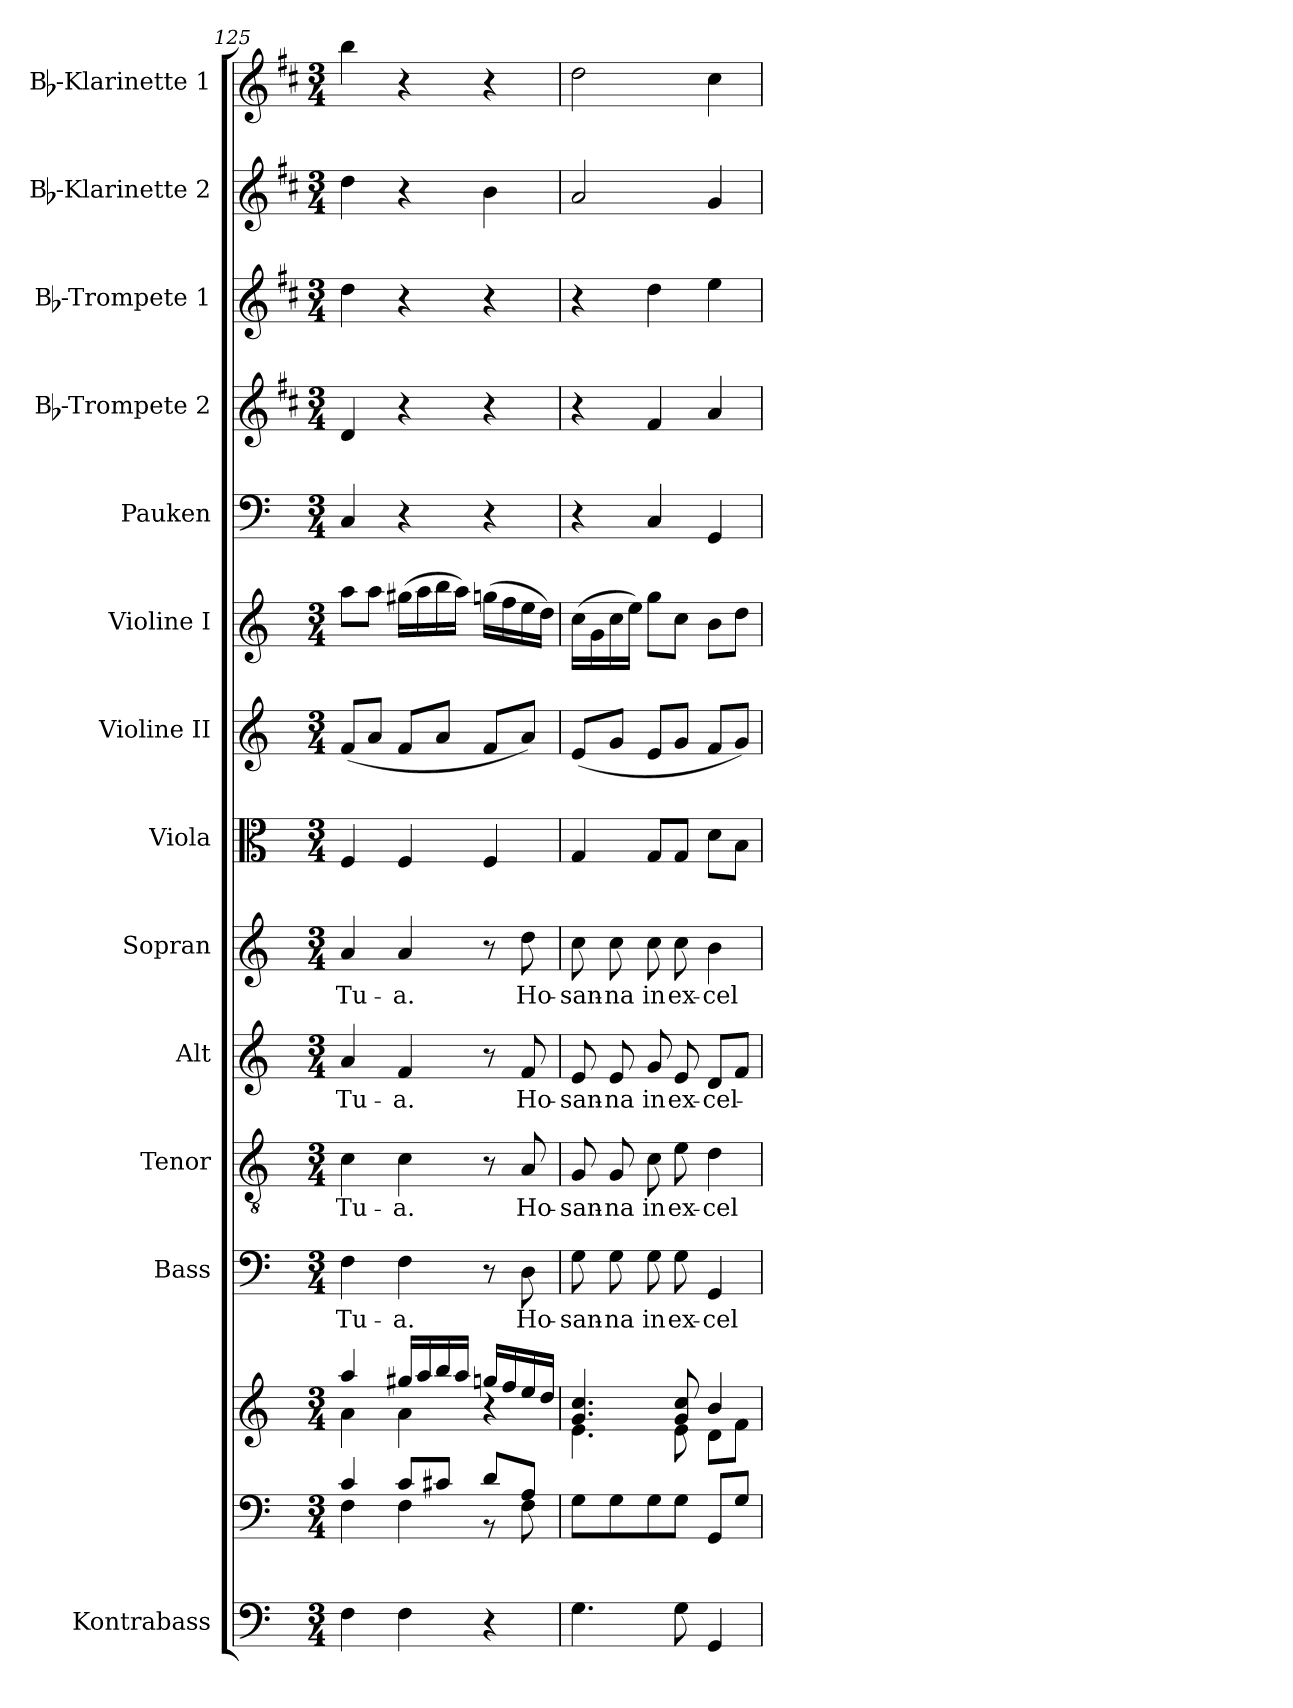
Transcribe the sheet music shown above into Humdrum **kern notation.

**kern	**kern	**kern	**kern	**text	**kern	**text	**kern	**text	**kern	**text	**kern	**kern	**kern	**kern	**kern	**kern	**kern	**kern
*part14	*part13	*part13	*part12	*part12	*part11	*part11	*part10	*part10	*part9	*part9	*part8	*part7	*part6	*part5	*part4	*part3	*part2	*part1
*staff15	*staff14	*staff13	*staff12	*staff12	*staff11	*staff11	*staff10	*staff10	*staff9	*staff9	*staff8	*staff7	*staff6	*staff5	*staff4	*staff3	*staff2	*staff1
*I"Kontrabass	*	*	*I"Bass	*	*I"Tenor	*	*I"Alt	*	*I"Sopran	*	*I"Viola	*I"Violine II	*I"Violine I	*I"Pauken	*I"Bb-Trompete 2	*I"Bb-Trompete 1	*I"Bb-Klarinette 2	*I"Bb-Klarinette 1
*I'Kb.	*	*	*I'B.	*	*I'T.	*	*I'A.	*	*I'S.	*	*I'Vla.	*I'Vl. II	*I'Vl. I	*I'Pk.	*I'Bb Trp. 2	*I'Bb Trp. 1	*I'Bb Kl. 2	*I'Bb Kl. 1
*clefF4	*clefF4	*clefG2	*clefF4	*	*clefGv2	*	*clefG2	*	*clefG2	*	*clefC3	*clefG2	*clefG2	*clefF4	*clefG2	*clefG2	*clefG2	*clefG2
*ITrd7c12	*	*	*	*	*	*	*	*	*	*	*	*	*	*	*ITrd1c2	*ITrd1c2	*ITrd1c2	*ITrd1c2
*k[]	*k[]	*k[]	*k[]	*	*k[]	*	*k[]	*	*k[]	*	*k[]	*k[]	*k[]	*k[]	*k[]	*k[]	*k[]	*k[]
*C:	*C:	*C:	*C:	*	*C:	*	*C:	*	*C:	*	*C:	*C:	*C:	*C:	*C:	*C:	*C:	*C:
*M3/4	*M3/4	*M3/4	*M3/4	*	*M3/4	*	*M3/4	*	*M3/4	*	*M3/4	*M3/4	*M3/4	*M3/4	*M3/4	*M3/4	*M3/4	*M3/4
=125	=125	=125	=125	=125	=125	=125	=125	=125	=125	=125	=125	=125	=125	=125	=125	=125	=125	=125
*	*^	*^	*	*	*	*	*	*	*	*	*	*	*	*	*	*	*	*
!	!	!	!	!	!	!LO:LY:b	!	!LO:LY:b	!	!LO:LY:b	!	!LO:LY:b	!	!	!	!	!	!	!	!
4FF\	4c/	4F\	4aa/	4a\	4F\	Tu-	4c\	Tu-	4a/	Tu-	4a/	Tu-	4F/	(<8f/L	8aa\L	4C/	4c/	4cc\	4cc\	4aa\
.	.	.	.	.	.	.	.	.	.	.	.	.	.	8a/J	8aa\J	.	.	.	.	.
!	!	!	!	!	!	!LO:LY:b	!	!LO:LY:b	!	!LO:LY:b	!	!LO:LY:b	!	!	!	!	!	!	!	!
4FF\	8c/L	4F\	16gg#X/LL	4a\	4F\	-a.	4c\	-a.	4f/	-a.	4a/	-a.	4F/	8f/L	(>16gg#X\LL	4r	4r	4r	4r	4r
.	.	.	16aa/	.	.	.	.	.	.	.	.	.	.	.	16aa\	.	.	.	.	.
.	8c#X/J	.	16bb/	.	.	.	.	.	.	.	.	.	.	8a/J	16bb\	.	.	.	.	.
.	.	.	16aa/JJ	.	.	.	.	.	.	.	.	.	.	.	16aa\JJ)	.	.	.	.	.
4r	8d/L	8r	16ggn/LL	4ra	8r	.	8r	.	8r	.	8r	.	4F/	8f/L	(>16ggn\LL	4r	4r	4r	4a\	4r
.	.	.	16ff/	.	.	.	.	.	.	.	.	.	.	.	16ff\	.	.	.	.	.
!	!	!	!	!	!	!LO:LY:b	!	!LO:LY:b	!	!LO:LY:b	!	!LO:LY:b	!	!	!	!	!	!	!	!
.	8A/J	8F\	16ee/	.	8D\	Ho-	8A/	Ho-	8f/	Ho-	8dd\	Ho-	.	8a/J)	16ee\	.	.	.	.	.
.	.	.	16dd/JJ	.	.	.	.	.	.	.	.	.	.	.	16dd\JJ)	.	.	.	.	.
*	*v	*v	*	*	*	*	*	*	*	*	*	*	*	*	*	*	*	*	*	*
=126	=126	=126	=126	=126	=126	=126	=126	=126	=126	=126	=126	=126	=126	=126	=126	=126	=126	=126	=126
!	!	!	!	!	!LO:LY:b	!	!LO:LY:b	!	!LO:LY:b	!	!LO:LY:b	!	!	!	!	!	!	!	!
4.GG\	8G\L	4.g/ 4.cc/	4.e\	8G\	-san-	8G/	-san-	8e/	-san-	8cc\	-san-	4G/	(<8e/L	(>16cc\LL	4r	4r	4r	2g/	2cc\
.	.	.	.	.	.	.	.	.	.	.	.	.	.	16g\	.	.	.	.	.
!	!	!	!	!	!LO:LY:b	!	!LO:LY:b	!	!LO:LY:b	!	!LO:LY:b	!	!	!	!	!	!	!	!
.	8G\	.	.	8G\	-na	8G/	-na	8e/	-na	8cc\	-na	.	8g/J	16cc\	.	.	.	.	.
.	.	.	.	.	.	.	.	.	.	.	.	.	.	16ee\JJ)	.	.	.	.	.
!	!	!	!	!	!LO:LY:b	!	!LO:LY:b	!	!LO:LY:b	!	!LO:LY:b	!	!	!	!	!	!	!	!
.	8G\	.	.	8G\	in	8c\	in	8g/	in	8cc\	in	8G/L	8e/L	8gg\L	4C/	4e/	4cc\	.	.
!	!	!	!	!	!LO:LY:b	!	!LO:LY:b	!	!LO:LY:b	!	!LO:LY:b	!	!	!	!	!	!	!	!
8GG\	8G\J	8g/ 8cc/	8e\	8G\	ex-	8e\	ex-	8e/	ex-	8cc\	ex-	8G/J	8g/J	8cc\J	.	.	.	.	.
!	!	!	!	!	!LO:LY:b	!	!LO:LY:b	!	!LO:LY:b	!	!LO:LY:b	!	!	!	!	!	!	!	!
4GGG/	8GG/L	4b/	8d\L	4GG/	-cel-	4d\	-cel-	8d/L	-cel-	4b\	-cel-	8d\L	8f/L	8b\L	4GG/	4g/	4dd\	4f/	4b\
.	8G/J	.	8f\J	.	.	.	.	8f/J	.	.	.	8B\J	8g/J)	8dd\J	.	.	.	.	.
*	*	*v	*v	*	*	*	*	*	*	*	*	*	*	*	*	*	*	*	*
=	=	=	=	=	=	=	=	=	=	=	=	=	=	=	=	=	=	=
*-	*-	*-	*-	*-	*-	*-	*-	*-	*-	*-	*-	*-	*-	*-	*-	*-	*-	*-
